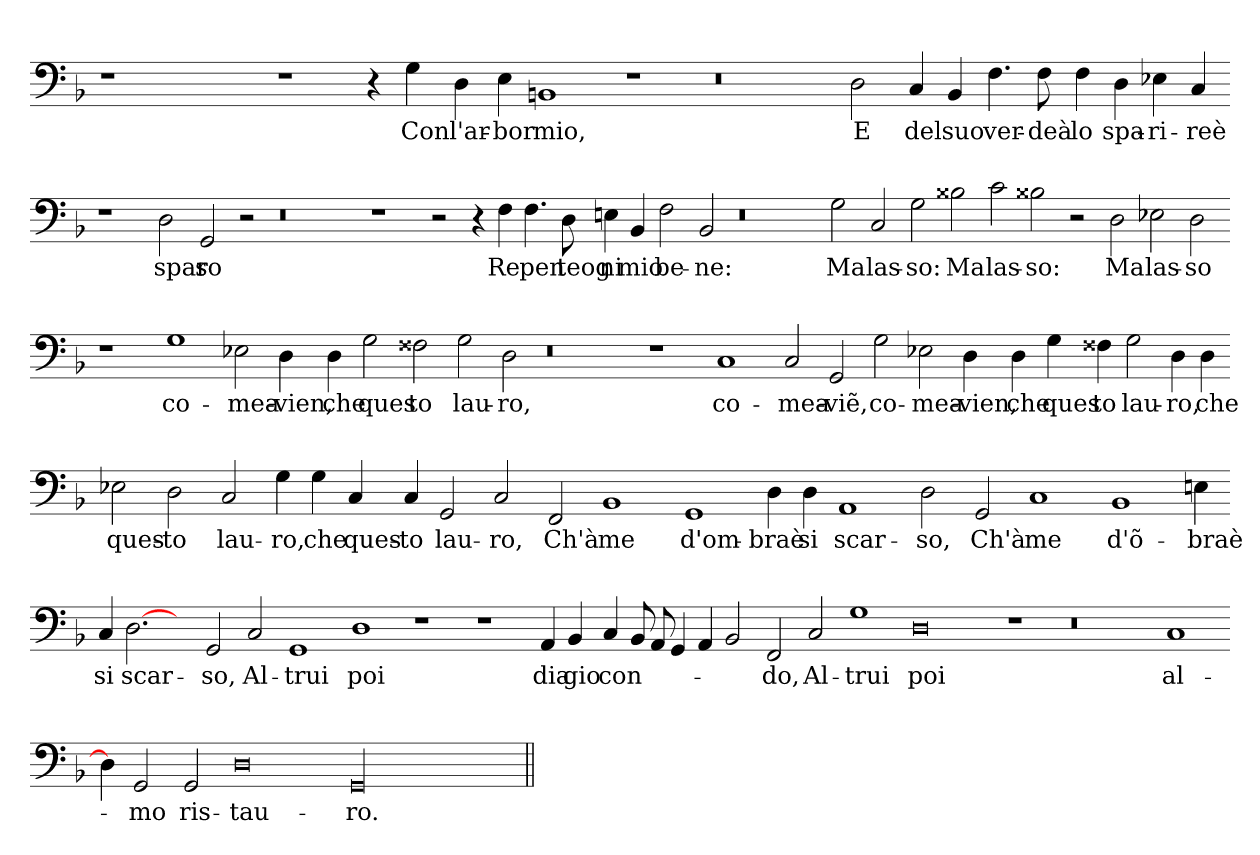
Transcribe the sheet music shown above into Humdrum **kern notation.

**kern	**text
*part1	*part1
*staff1	*staff1
*clefF4	*
*k[b-]	*
=	=
1r	.
1ryy	.
1r	.
4r	.
4G	Con
4D	l'ar-
4E	bor
1BB	mio,
1r	.
0r	.
2D	E
4C	del
4BB	suo
4.F	ver-
8F	deà
4F	lo
4D	spa-
4E-X	ri-
4C	reè
=-	=-
1r	.
2D	spar-
2GG	so
2r	.
0r	.
1r	.
2r	.
4r	.
4F	Re-
4.F	pen-
8D	teog-
4E	ni
4BB	mio
2F	be-
2BB	ne:
0r	.
2G	Ma
2C	las-
2G	so:
2B##X	Ma
2c	las-
2B##X	so:
2r	.
2D	Ma
2E-X	las-
2D	so
=-	=-
1r	.
1G	co-
2E-X	mea-
4D	vien,
4D	che
2G	ques-
2F##X	to
2G	lau-
2D	ro,
0r	.
1r	.
1C	co-
2C	mea-
2GG	viẽ,
2G	co-
2E-X	mea-
4D	vien,
4D	che
4G	ques-
4F##X	to
2G	lau-
4D	ro,
4D	che
=-	=-
2E-X	ques-
2D	to
2C	lau-
4G	ro,
4G	che
4C	ques-
4C	to
2GG	lau-
2C	ro,
2FF	Ch'à
1BB	me
1GG	d'om-
4D	braè
4D	si
1AA	scar-
2D	so,
2GG	Ch'à
1C	me
1BB	d'õ-
4E	braè
=-	=-
4C	si
[2.D	scar-
4ryy	.
2GG	so,
2C	Al-
1GG	trui
1D	poi
1r	.
1r	.
4AA	dia
4BB	gio-
4C	con-
8BB	.
8AA	.
4GG	.
4AA	.
2BB	.
2FF	do,
2C	Al-
1G	trui
0D	poi
1r	.
0r	.
1C	al-
=-	=-
4D]	.
2GG	mo
2GG	ris-
0D	tau-
00GG/	ro.
=||	=||
*-	*-
